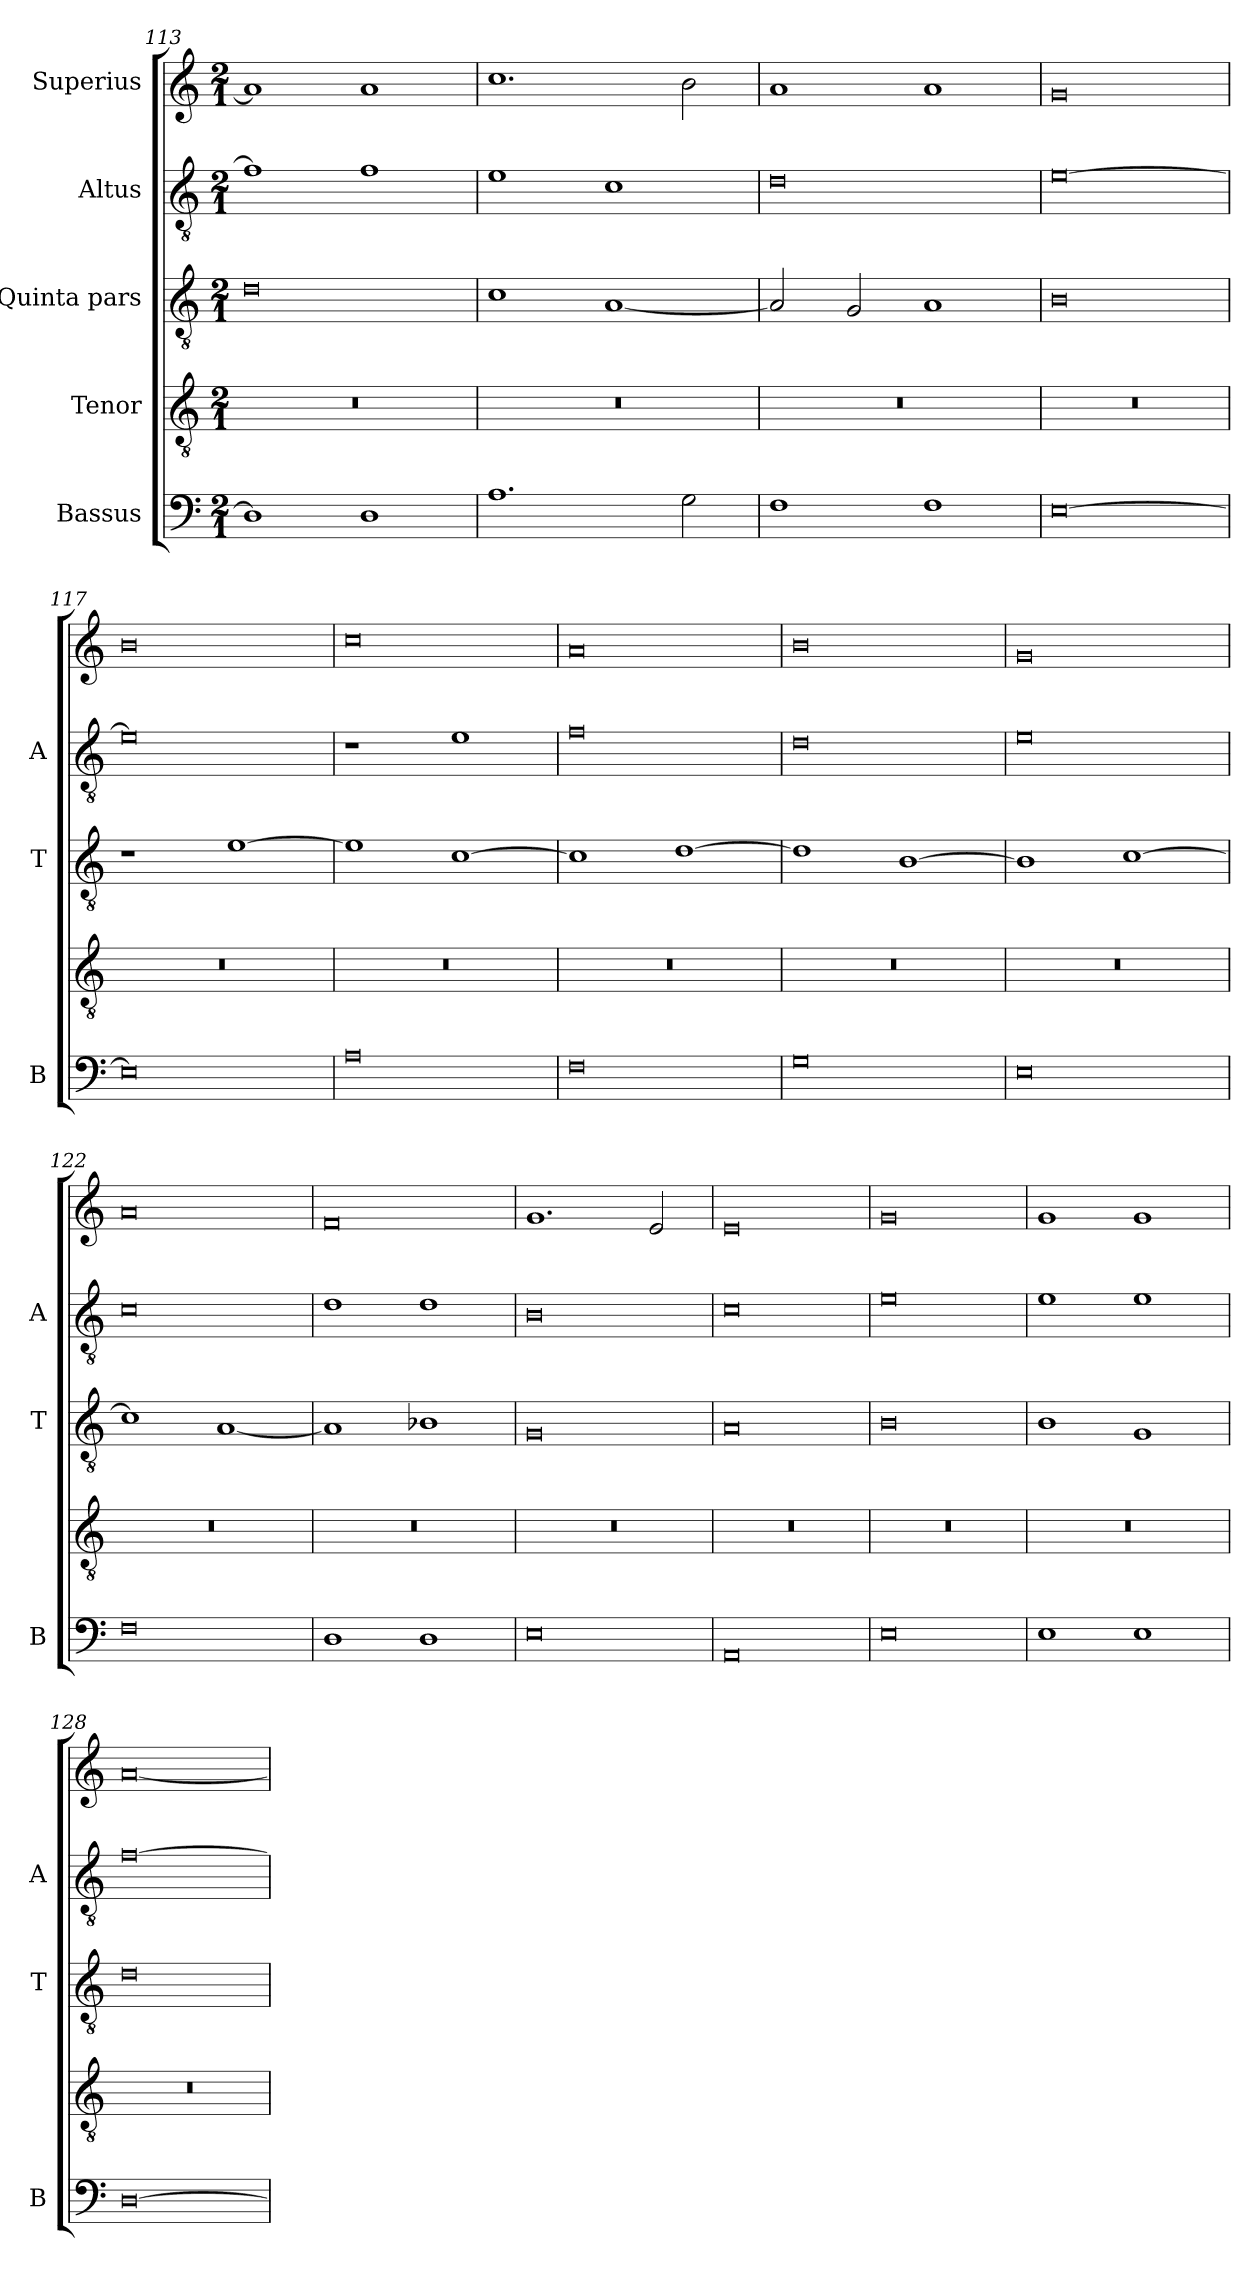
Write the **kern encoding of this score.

**kern	**kern	**kern	**kern	**kern
*part5	*part4	*part3	*part2	*part1
*staff5	*staff4	*staff3	*staff2	*staff1
*I"Bassus	*I"Tenor	*I"Quinta pars	*I"Altus	*I"Superius
*I'B	*	*I'T	*I'A	*
*clefF4	*clefGv2	*clefGv2	*clefGv2	*clefG2
*k[]	*k[]	*k[]	*k[]	*k[]
*M2/1	*M2/1	*M2/1	*M2/1	*M2/1
=113	=113	=113	=113	=113
1D]	0r	0d	1f]	1a]
1D	.	.	1f	1a
=114	=114	=114	=114	=114
1.A	0r	1c	1e	1.cc
.	.	[1A	1c	.
2G\	.	.	.	2b\
=115	=115	=115	=115	=115
1F	0r	2A/]	0d	1a
.	.	2G/	.	.
1F	.	1A	.	1a
=116	=116	=116	=116	=116
[0E	0r	0B	[0e	0g
=117	=117	=117	=117	=117
0E]	0r	1r	0e]	0b
.	.	[1e	.	.
=118	=118	=118	=118	=118
0A	0r	1e]	1r	0cc
.	.	[1c	1e	.
=119	=119	=119	=119	=119
0F	0r	1c]	0f	0a
.	.	[1d	.	.
=120	=120	=120	=120	=120
0G	0r	1d]	0d	0b
.	.	[1B	.	.
=121	=121	=121	=121	=121
0E	0r	1B]	0e	0g
.	.	[1c	.	.
=122	=122	=122	=122	=122
0F	0r	1c]	0c	0a
.	.	[1A	.	.
=123	=123	=123	=123	=123
1D	0r	1A]	1d	0f
1D	.	1B-X	1d	.
=124	=124	=124	=124	=124
0E	0r	0G	0B	1.g
.	.	.	.	2e/
=125	=125	=125	=125	=125
0AA	0r	0A	0c	0e
=126	=126	=126	=126	=126
0E	0r	0B	0e	0g
=127	=127	=127	=127	=127
1E	0r	1B	1e	1g
1E	.	1G	1e	1g
=128	=128	=128	=128	=128
[0D	0r	0d	[0f	[0a
=	=	=	=	=
*-	*-	*-	*-	*-
